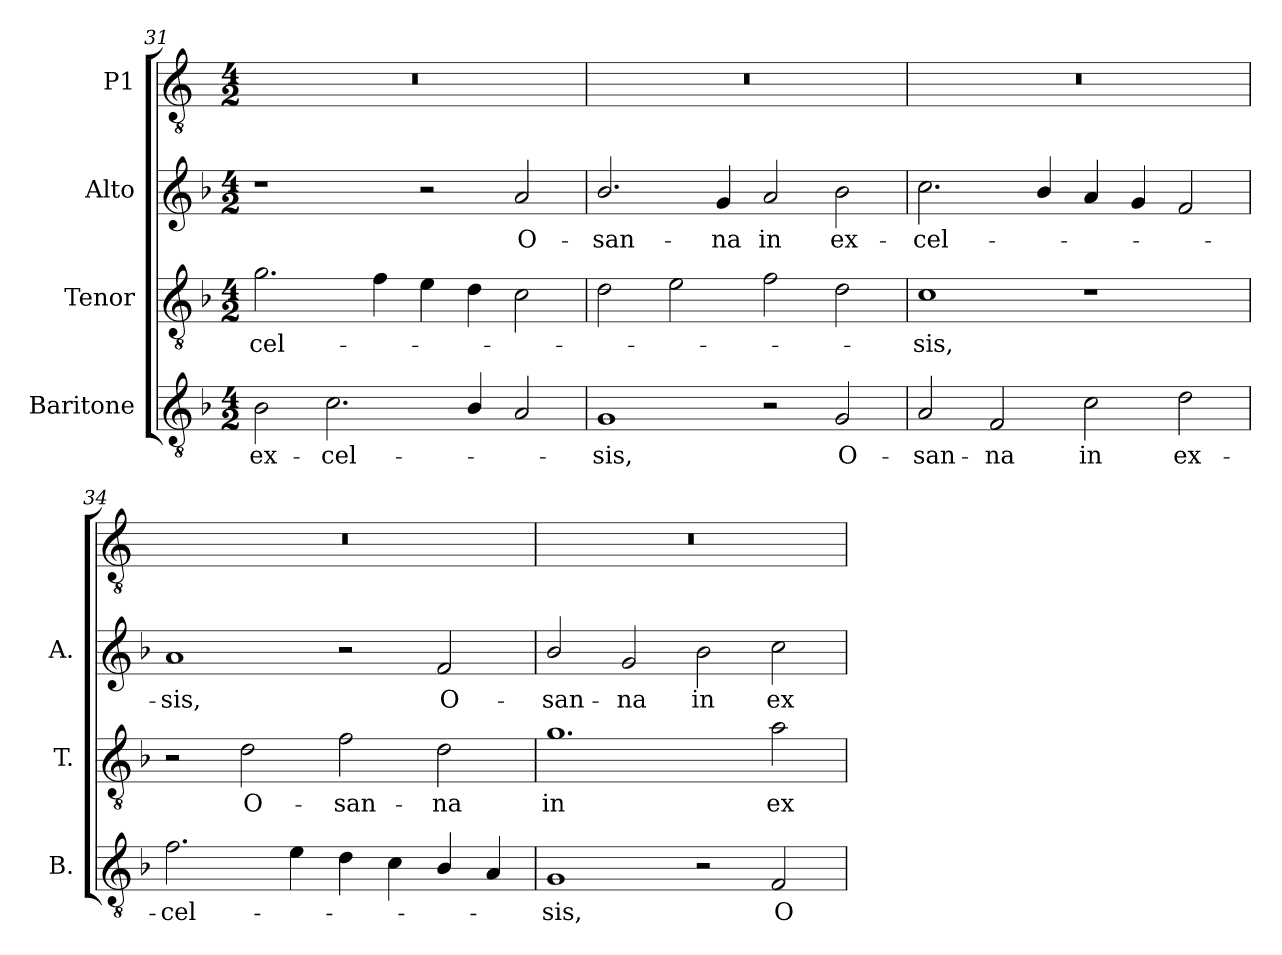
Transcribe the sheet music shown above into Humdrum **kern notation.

**kern	**text	**kern	**text	**kern	**text	**kern
*part4	*part4	*part3	*part3	*part2	*part2	*part1
*staff4	*staff4	*staff3	*staff3	*staff2	*staff2	*staff1
*I"Baritone	*	*I"Tenor	*	*I"Alto	*	*I"P1
*I'B.	*	*I'T.	*	*I'A.	*	*
*clefGv2	*	*clefGv2	*	*clefG2	*	*clefGv2
*ITrd7c12	*	*ITrd7c12	*	*	*	*ITrd7c12
*k[b-]	*	*k[b-]	*	*k[b-]	*	*k[]
*F:	*	*F:	*	*F:	*	*C:
*M4/2	*	*M4/2	*	*M4/2	*	*M4/2
=31	=31	=31	=31	=31	=31	=31
!	!LO:LY:b:color=#000000	!	!	!	!	!
!	!	!	!LO:LY:b:color=#000000	!	!	!LO:N:vis=1
2BB-i\	ex-	2.Gi\	-cel-	1r	.	0r
!	!LO:LY:b:color=#000000	!	!	!	!	!
2.Ci\	-cel-	.	.	.	.	.
.	.	4Fi\	.	.	.	.
.	.	4Ei\	.	2r	.	.
4BB-i/	.	4Di\	.	.	.	.
!	!	!	!	!	!LO:LY:b:color=#000000	!
2AAi/	.	2Ci\	.	2ai/	O-	.
=32	=32	=32	=32	=32	=32	=32
!	!LO:LY:b:color=#000000	!	!	!	!	!
!	!	!	!	!	!LO:LY:b:color=#000000	!LO:N:vis=1
1GGi	-sis,	2Di\	.	2.b-i/	-san-	0r
.	.	2Ei\	.	.	.	.
!	!	!	!	!	!LO:LY:b:color=#000000	!
.	.	.	.	4gi/	-na	.
!	!	!	!	!	!LO:LY:b:color=#000000	!
2r	.	2Fi\	.	2ai/	in	.
!	!LO:LY:b:color=#000000	!	!	!	!	!
!	!	!	!	!	!LO:LY:b:color=#000000	!
2GGi/	O-	2Di\	.	2b-i\	ex-	.
=33	=33	=33	=33	=33	=33	=33
!	!LO:LY:b:color=#000000	!	!	!	!	!
!	!	!	!LO:LY:b:color=#000000	!	!	!
!	!	!	!	!	!LO:LY:b:color=#000000	!LO:N:vis=1
2AAi/	-san-	1Ci	-sis,	2.cci\	-cel-	0r
!	!LO:LY:b:color=#000000	!	!	!	!	!
2FFi/	-na	.	.	.	.	.
.	.	.	.	4b-i/	.	.
!	!LO:LY:b:color=#000000	!	!	!	!	!
2Ci\	in	1r	.	4ai/	.	.
.	.	.	.	4gi/	.	.
!	!LO:LY:b:color=#000000	!	!	!	!	!
2Di\	ex-	.	.	2fi/	.	.
!!LO:LB:g=z
=34	=34	=34	=34	=34	=34	=34
!	!LO:LY:b:color=#000000	!	!	!	!	!
!	!	!	!	!	!LO:LY:b:color=#000000	!LO:N:vis=1
2.Fi\	-cel-	2r	.	1ai	-sis,	0r
!	!	!	!LO:LY:b:color=#000000	!	!	!
.	.	2Di\	O-	.	.	.
4Ei\	.	.	.	.	.	.
!	!	!	!LO:LY:b:color=#000000	!	!	!
4Di\	.	2Fi\	-san-	2r	.	.
4Ci\	.	.	.	.	.	.
!	!	!	!LO:LY:b:color=#000000	!	!	!
!	!	!	!	!	!LO:LY:b:color=#000000	!
4BB-i/	.	2Di\	-na	2fi/	O-	.
4AAi/	.	.	.	.	.	.
=35	=35	=35	=35	=35	=35	=35
!	!LO:LY:b:color=#000000	!	!	!	!	!
!	!	!	!LO:LY:b:color=#000000	!	!	!
!	!	!	!	!	!LO:LY:b:color=#000000	!LO:N:vis=1
1GGi	-sis,	1.Gi	in	2b-i/	-san-	0r
!	!	!	!	!	!LO:LY:b:color=#000000	!
.	.	.	.	2gi/	-na	.
!	!	!	!	!	!LO:LY:b:color=#000000	!
2r	.	.	.	2b-i\	in	.
!	!LO:LY:b:color=#000000	!	!	!	!	!
!	!	!	!LO:LY:b:color=#000000	!	!	!
!	!	!	!	!	!LO:LY:b:color=#000000	!
2FFi/	O-	2Ai\	ex-	2cci\	ex-	.
=	=	=	=	=	=	=
*-	*-	*-	*-	*-	*-	*-
